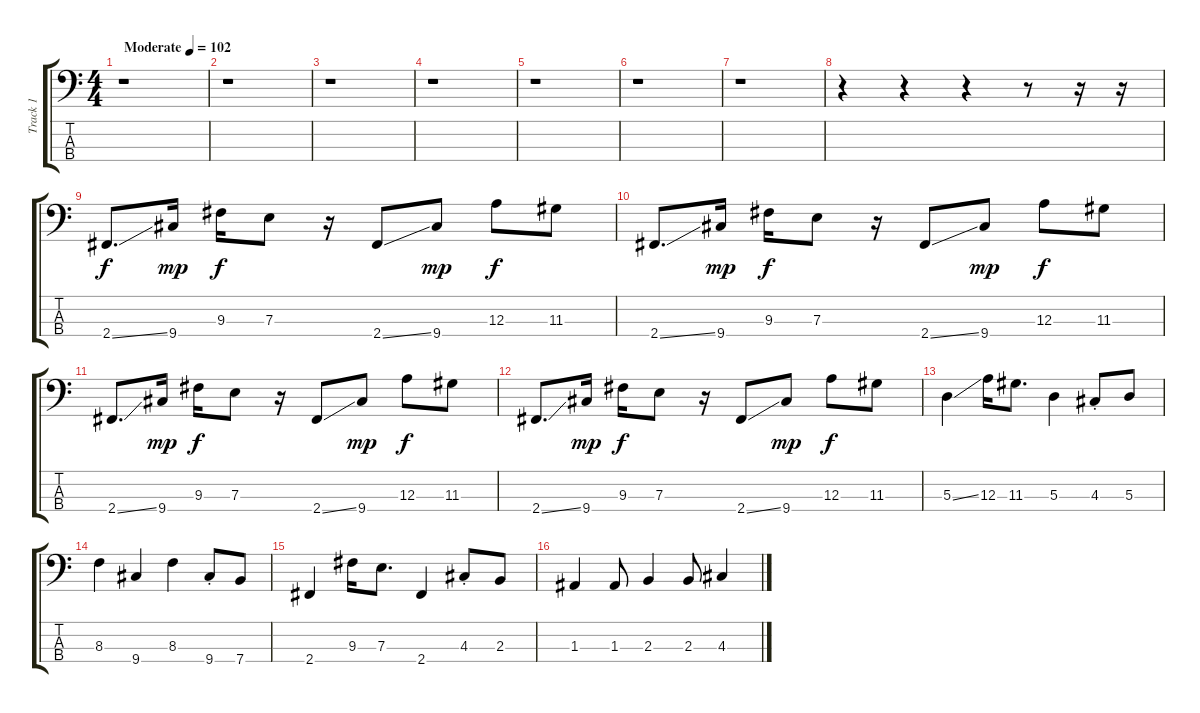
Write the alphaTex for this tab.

\track ("Track 1" "Track 1") {instrument electricbassfinger}
\staff {score tabs}
\tuning (G2 D2 A1 E1) {hide}
\ts (4 4)
\tempo (102 "Moderate")
\clef f4
\ks c
r.1{dy f instrument electricbassfinger} |
r.1 |
r.1 |
r.1 |
r.1 |
r.1 |
r.1 |
r.4 r.4 r.4 r.8 r.16 r.16 |
2.4{ss}.8{d} 9.4.16{dy mp} 9.3.16{dy f} 7.3.8 r.16 2.4{ss}.8 9.4.8{dy mp} 12.3.8{dy f} 11.3.8 |
2.4{ss}.8{d} 9.4.16{dy mp} 9.3.16{dy f} 7.3.8 r.16 2.4{ss}.8 9.4.8{dy mp} 12.3.8{dy f} 11.3.8 |
2.4{ss}.8{d} 9.4.16{dy mp} 9.3.16{dy f} 7.3.8 r.16 2.4{ss}.8 9.4.8{dy mp} 12.3.8{dy f} 11.3.8 |
2.4{ss}.8{d} 9.4.16{dy mp} 9.3.16{dy f} 7.3.8 r.16 2.4{ss}.8 9.4.8{dy mp} 12.3.8{dy f} 11.3.8 |
5.3{ss}.4 12.3.16 11.3.8{d} 5.3.4 4.3{st}.8 5.3.8 |
8.3.4 9.4.4 8.3.4 9.4{st}.8 7.4.8 |
2.4.4 9.3.16 7.3.8{d} 2.4.4 4.3{st}.8 2.3.8 |
1.3.4 1.3.8 2.3.4 2.3.8 4.3.4
